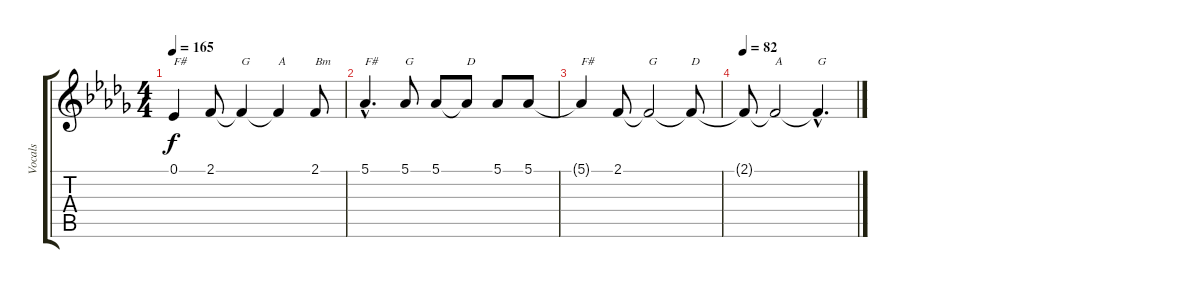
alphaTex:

\track ("Vocals" "Vocals") {instrument sopranosax}
\staff {score tabs}
\tuning (Eb4 Bb3 Gb3 Db3 Ab2 Eb2) {hide}
\ts (4 4)
\tempo 165
\clef g2
\ks bbminor
0.1.4{txt "F#" dy f} 2.1.8 2.1{t}.4{txt "G"} 2.1{t}.4{txt "A"} 2.1.8{txt "Bm"} |
5.1{hac}.4{d txt "F#"} 5.1.8{txt "G"} 5.1.8 5.1{t}.8{txt "D"} 5.1.8 5.1.8 |
5.1{t}.4{txt "F#"} 2.1.8 2.1{t}.2{txt "G"} 2.1{t}.8{txt "D"} |
\tempo 82
2.1{t}.8 2.1{t}.2{txt "A"} 2.1{hac t}.4{d txt "G"}
